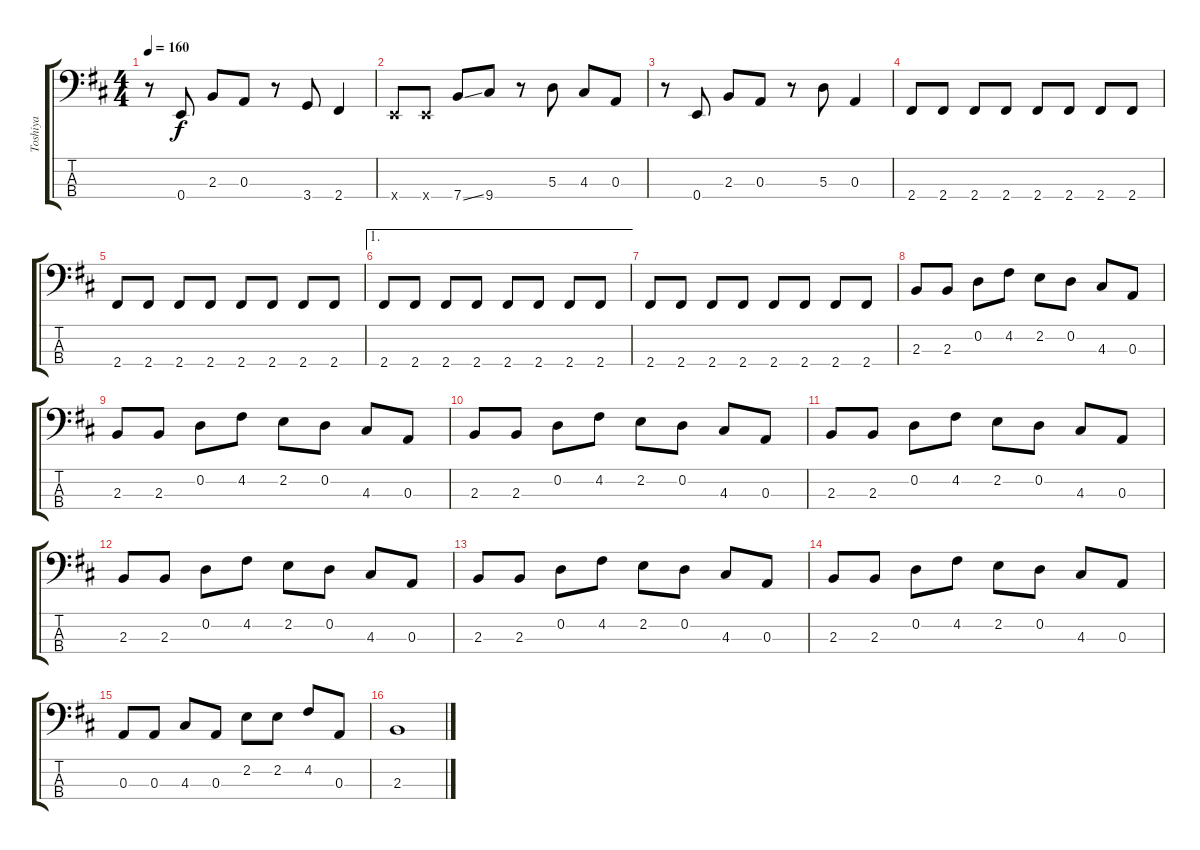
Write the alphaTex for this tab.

\track ("Toshiya" "Toshiya") {instrument electricbasspick}
\staff {score tabs}
\tuning (G2 D2 A1 E1) {hide}
\ts (4 4)
\tempo 160
\clef f4
\ks d
r.8{dy f} 0.4.8 2.3.8 0.3.8 r.8 3.4.8 2.4.4 |
0.4{x}.8 0.4{x}.8 7.4{ss}.8 9.4.8 r.8 5.3.8 4.3.8 0.3.8 |
r.8 0.4.8 2.3.8 0.3.8 r.8 5.3.8 0.3.4 |
2.4.8 2.4.8 2.4.8 2.4.8 2.4.8 2.4.8 2.4.8 2.4.8 |
2.4.8 2.4.8 2.4.8 2.4.8 2.4.8 2.4.8 2.4.8 2.4.8 |
\ae 1
2.4.8 2.4.8 2.4.8 2.4.8 2.4.8 2.4.8 2.4.8 2.4.8 |
2.4.8 2.4.8 2.4.8 2.4.8 2.4.8 2.4.8 2.4.8 2.4.8 |
2.3.8 2.3.8 0.2.8 4.2.8 2.2.8 0.2.8 4.3.8 0.3.8 |
2.3.8 2.3.8 0.2.8 4.2.8 2.2.8 0.2.8 4.3.8 0.3.8 |
2.3.8 2.3.8 0.2.8 4.2.8 2.2.8 0.2.8 4.3.8 0.3.8 |
2.3.8 2.3.8 0.2.8 4.2.8 2.2.8 0.2.8 4.3.8 0.3.8 |
2.3.8 2.3.8 0.2.8 4.2.8 2.2.8 0.2.8 4.3.8 0.3.8 |
2.3.8 2.3.8 0.2.8 4.2.8 2.2.8 0.2.8 4.3.8 0.3.8 |
2.3.8 2.3.8 0.2.8 4.2.8 2.2.8 0.2.8 4.3.8 0.3.8 |
0.3.8 0.3.8 4.3.8 0.3.8 2.2.8 2.2.8 4.2.8 0.3.8 |
2.3.1
